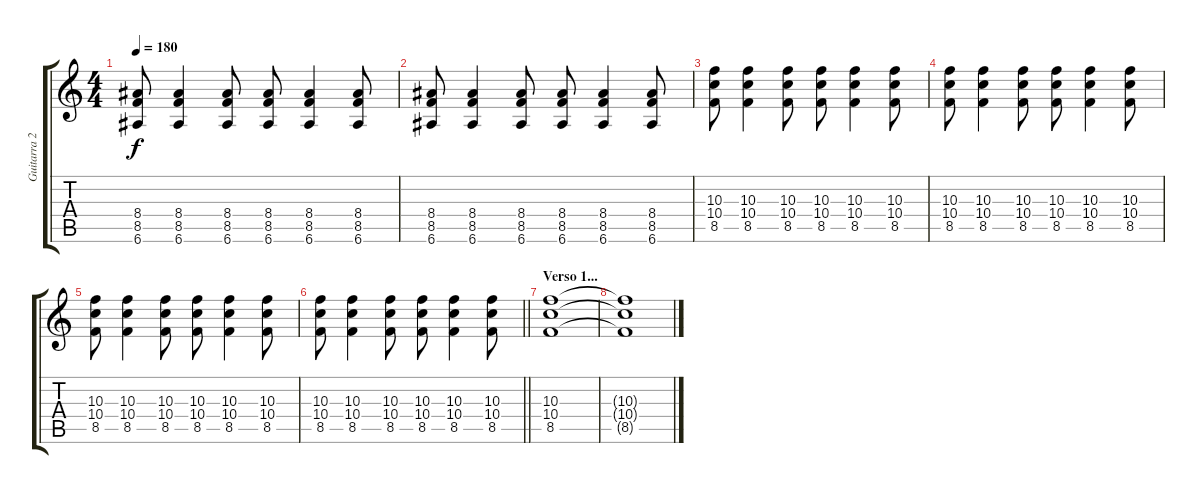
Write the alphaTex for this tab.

\track ("Guitarra 2" "Guitarra 2") {instrument distortionguitar}
\staff {score tabs}
\tuning (E4 B3 G3 D3 A2 E2) {hide}
\ts (4 4)
\tempo 180
\clef g2
\ks c
(8.4 8.5 6.6).8{dy f} (8.4 8.5 6.6).4 (8.4 8.5 6.6).8 (8.4 8.5 6.6).8 (8.4 8.5 6.6).4 (8.4 8.5 6.6).8 |
(8.4 8.5 6.6).8 (8.4 8.5 6.6).4 (8.4 8.5 6.6).8 (8.4 8.5 6.6).8 (8.4 8.5 6.6).4 (8.4 8.5 6.6).8 |
(10.3 10.4 8.5).8 (10.3 10.4 8.5).4 (10.3 10.4 8.5).8 (10.3 10.4 8.5).8 (10.3 10.4 8.5).4 (10.3 10.4 8.5).8 |
(10.3 10.4 8.5).8 (10.3 10.4 8.5).4 (10.3 10.4 8.5).8 (10.3 10.4 8.5).8 (10.3 10.4 8.5).4 (10.3 10.4 8.5).8 |
(10.3 10.4 8.5).8 (10.3 10.4 8.5).4 (10.3 10.4 8.5).8 (10.3 10.4 8.5).8 (10.3 10.4 8.5).4 (10.3 10.4 8.5).8 |
\barLineRight lightlight
(10.3 10.4 8.5).8 (10.3 10.4 8.5).4 (10.3 10.4 8.5).8 (10.3 10.4 8.5).8 (10.3 10.4 8.5).4 (10.3 10.4 8.5).8 |
\section ("" "Verso 1...")
(10.3 10.4 8.5).1 |
(10.3{t} 10.4{t} 8.5{t}).1
